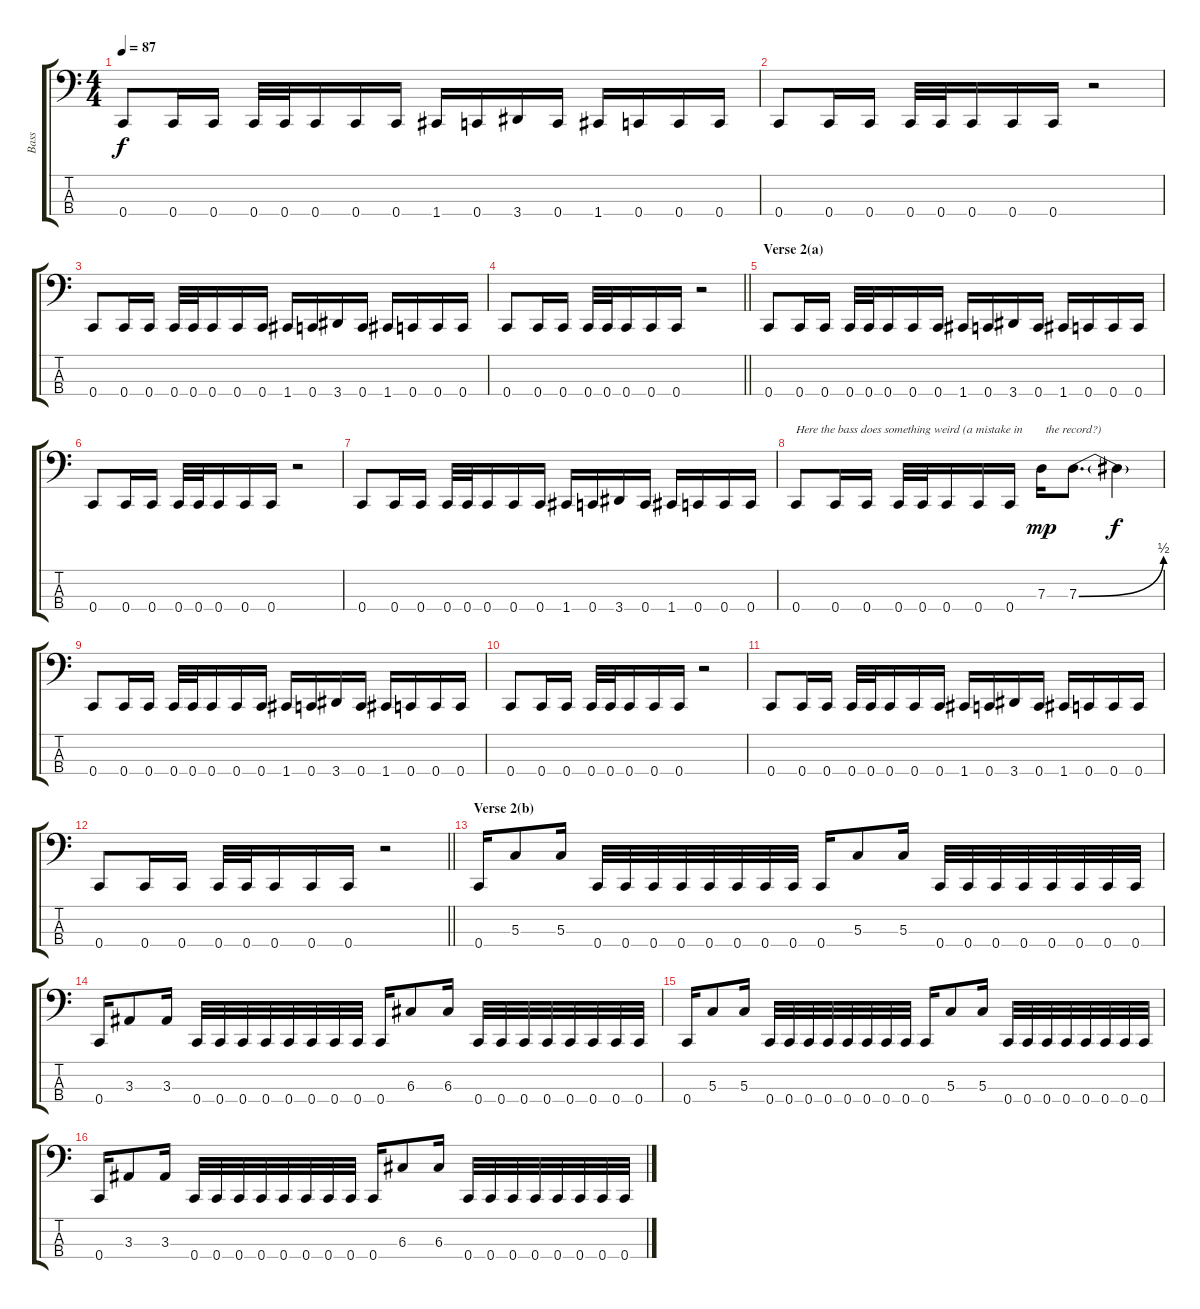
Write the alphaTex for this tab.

\track ("Bass" "Bass") {instrument electricbassfinger}
\staff {score tabs}
\tuning (F2 C2 G1 C1) {hide}
\ts (4 4)
\tempo 87
\clef f4
\ks c
0.4.8{dy f} 0.4.16 0.4.16 0.4.32 0.4.32 0.4.16 0.4.16 0.4.16 1.4.16 0.4.16 3.4.16 0.4.16 1.4.16 0.4.16 0.4.16 0.4.16 |
0.4.8 0.4.16 0.4.16 0.4.32 0.4.32 0.4.16 0.4.16 0.4.16 r.2 |
0.4.8 0.4.16 0.4.16 0.4.32 0.4.32 0.4.16 0.4.16 0.4.16 1.4.16 0.4.16 3.4.16 0.4.16 1.4.16 0.4.16 0.4.16 0.4.16 |
\barLineRight lightlight
0.4.8 0.4.16 0.4.16 0.4.32 0.4.32 0.4.16 0.4.16 0.4.16 r.2 |
\section ("" "Verse 2(a)")
0.4.8 0.4.16 0.4.16 0.4.32 0.4.32 0.4.16 0.4.16 0.4.16 1.4.16 0.4.16 3.4.16 0.4.16 1.4.16 0.4.16 0.4.16 0.4.16 |
0.4.8 0.4.16 0.4.16 0.4.32 0.4.32 0.4.16 0.4.16 0.4.16 r.2 |
0.4.8 0.4.16 0.4.16 0.4.32 0.4.32 0.4.16 0.4.16 0.4.16 1.4.16 0.4.16 3.4.16 0.4.16 1.4.16 0.4.16 0.4.16 0.4.16{txt " "} |
0.4.8{txt "Here the bass does something weird (a mistake in "} 0.4.16 0.4.16 0.4.32 0.4.32 0.4.16{txt "                                 the record?)"} 0.4.16 0.4.16 7.3.16{dy mp} 7.3{be (bend 0 0 60 2)}.8{d} 7.3{t}.4{dy f} |
0.4.8 0.4.16 0.4.16 0.4.32 0.4.32 0.4.16 0.4.16 0.4.16 1.4.16 0.4.16 3.4.16 0.4.16 1.4.16 0.4.16 0.4.16 0.4.16 |
0.4.8 0.4.16 0.4.16 0.4.32 0.4.32 0.4.16 0.4.16 0.4.16 r.2 |
0.4.8 0.4.16 0.4.16 0.4.32 0.4.32 0.4.16 0.4.16 0.4.16 1.4.16 0.4.16 3.4.16 0.4.16 1.4.16 0.4.16 0.4.16 0.4.16 |
\barLineRight lightlight
0.4.8 0.4.16 0.4.16 0.4.32 0.4.32 0.4.16 0.4.16 0.4.16 r.2 |
\section ("" "Verse 2(b)")
0.4.16 5.3.8 5.3.16 0.4.32 0.4.32 0.4.32 0.4.32 0.4.32 0.4.32 0.4.32 0.4.32 0.4.16 5.3.8 5.3.16 0.4.32 0.4.32 0.4.32 0.4.32 0.4.32 0.4.32 0.4.32 0.4.32 |
0.4.16 3.3.8 3.3.16 0.4.32 0.4.32 0.4.32 0.4.32 0.4.32 0.4.32 0.4.32 0.4.32 0.4.16 6.3.8 6.3.16 0.4.32 0.4.32 0.4.32 0.4.32 0.4.32 0.4.32 0.4.32 0.4.32 |
0.4.16 5.3.8 5.3.16 0.4.32 0.4.32 0.4.32 0.4.32 0.4.32 0.4.32 0.4.32 0.4.32 0.4.16 5.3.8 5.3.16 0.4.32 0.4.32 0.4.32 0.4.32 0.4.32 0.4.32 0.4.32 0.4.32 |
0.4.16 3.3.8 3.3.16 0.4.32 0.4.32 0.4.32 0.4.32 0.4.32 0.4.32 0.4.32 0.4.32 0.4.16 6.3.8 6.3.16 0.4.32 0.4.32 0.4.32 0.4.32 0.4.32 0.4.32 0.4.32 0.4.32
